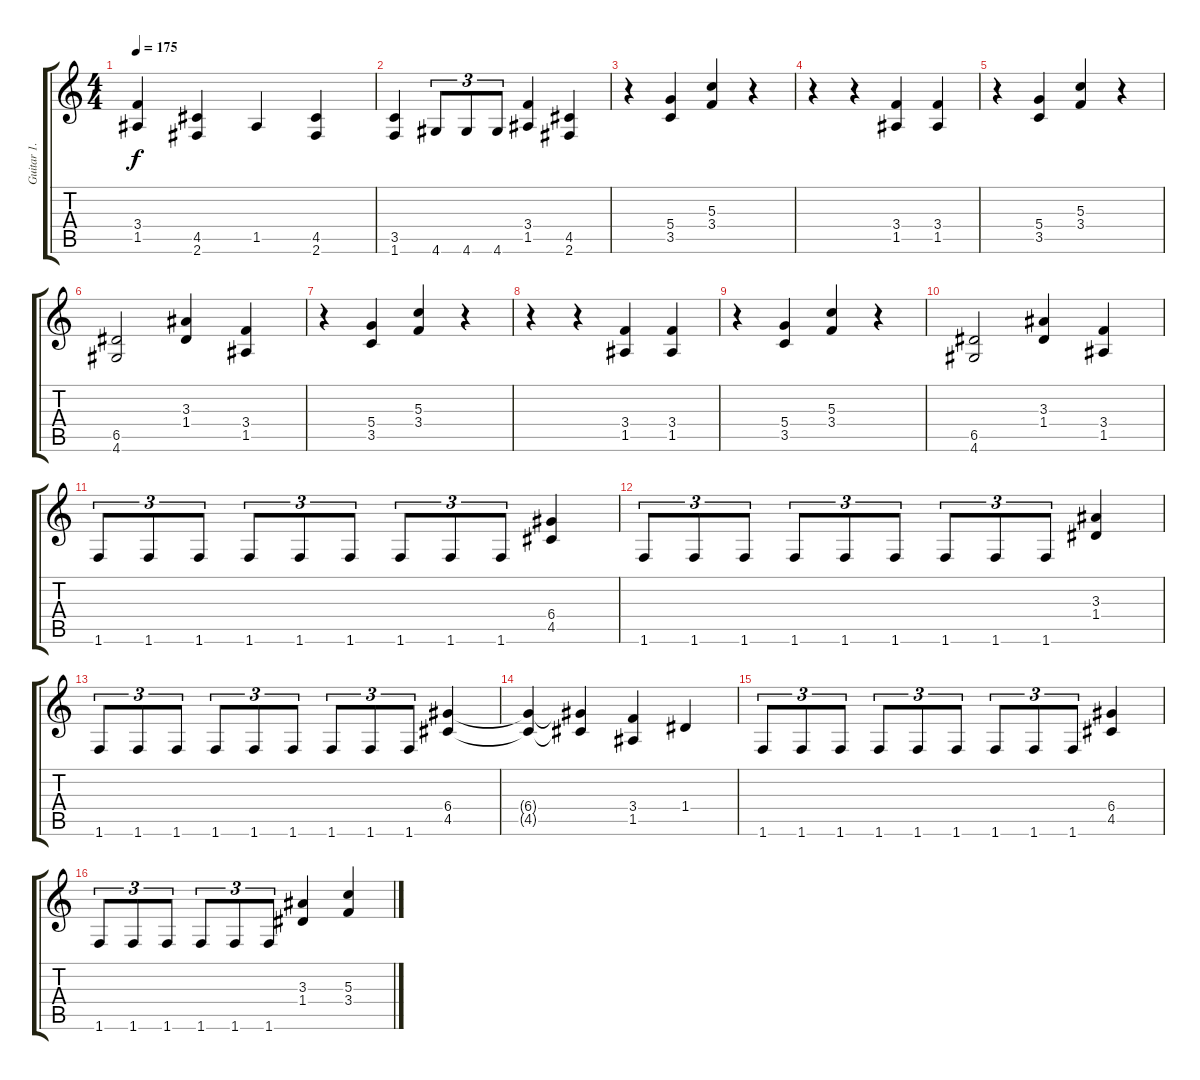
\track ("Guitar 1." "Guitar 1.") {instrument overdrivenguitar}
\staff {score tabs}
\tuning (E4 B3 G3 D3 A2 E2) {hide}
\ts (4 4)
\tempo 175
\clef g2
\ks c
(3.4 1.5).4{dy f} (4.5 2.6).4 1.5.4 (4.5 2.6).4 |
(3.5 1.6).4 4.6.8{tu (3 2)} 4.6.8{tu (3 2)} 4.6.8{tu (3 2)} (3.4 1.5).4 (4.5 2.6).4 |
r.4 (5.4 3.5).4 (5.3 3.4).4 r.4 |
r.4 r.4 (3.4 1.5).4 (3.4 1.5).4 |
r.4 (5.4 3.5).4 (5.3 3.4).4 r.4 |
(6.5 4.6).2 (3.3 1.4).4 (3.4 1.5).4 |
r.4 (5.4 3.5).4 (5.3 3.4).4 r.4 |
r.4 r.4 (3.4 1.5).4 (3.4 1.5).4 |
r.4 (5.4 3.5).4 (5.3 3.4).4 r.4 |
(6.5 4.6).2 (3.3 1.4).4 (3.4 1.5).4 |
1.6.8{tu (3 2)} 1.6.8{tu (3 2)} 1.6.8{tu (3 2)} 1.6.8{tu (3 2)} 1.6.8{tu (3 2)} 1.6.8{tu (3 2)} 1.6.8{tu (3 2)} 1.6.8{tu (3 2)} 1.6.8{tu (3 2)} (6.4 4.5).4 |
1.6.8{tu (3 2)} 1.6.8{tu (3 2)} 1.6.8{tu (3 2)} 1.6.8{tu (3 2)} 1.6.8{tu (3 2)} 1.6.8{tu (3 2)} 1.6.8{tu (3 2)} 1.6.8{tu (3 2)} 1.6.8{tu (3 2)} (3.3 1.4).4 |
1.6.8{tu (3 2)} 1.6.8{tu (3 2)} 1.6.8{tu (3 2)} 1.6.8{tu (3 2)} 1.6.8{tu (3 2)} 1.6.8{tu (3 2)} 1.6.8{tu (3 2)} 1.6.8{tu (3 2)} 1.6.8{tu (3 2)} (6.4 4.5).4 |
(6.4{t} 4.5{t}).4 (6.4{t} 4.5{t}).4 (3.4 1.5).4 1.4.4 |
1.6.8{tu (3 2)} 1.6.8{tu (3 2)} 1.6.8{tu (3 2)} 1.6.8{tu (3 2)} 1.6.8{tu (3 2)} 1.6.8{tu (3 2)} 1.6.8{tu (3 2)} 1.6.8{tu (3 2)} 1.6.8{tu (3 2)} (6.4 4.5).4 |
1.6.8{tu (3 2)} 1.6.8{tu (3 2)} 1.6.8{tu (3 2)} 1.6.8{tu (3 2)} 1.6.8{tu (3 2)} 1.6.8{tu (3 2)} (3.3 1.4).4 (5.3 3.4).4
